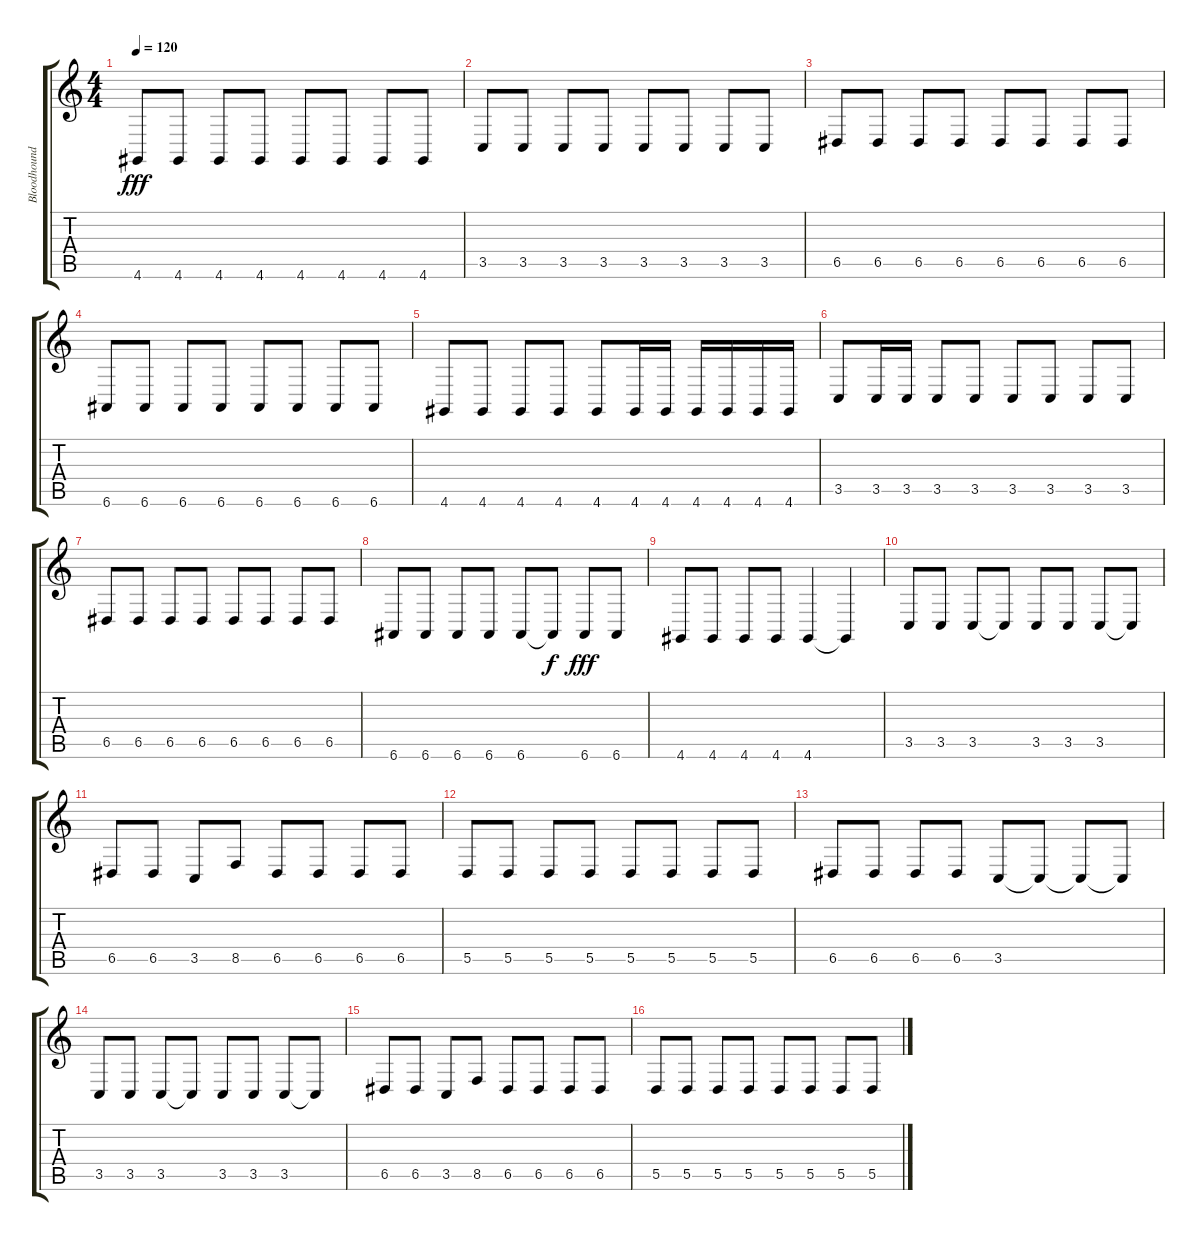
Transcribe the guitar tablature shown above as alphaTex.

\track ("Bloodhound Gang" "Bloodhound") {instrument bassoon}
\staff {score tabs}
\tuning (E4 B3 G3 D3 A2 E2) {hide}
\ts (4 4)
\tempo 120
\clef g2
\ks c
4.6.8{dy fff} 4.6.8 4.6.8 4.6.8 4.6.8 4.6.8 4.6.8 4.6.8 |
3.5.8 3.5.8 3.5.8 3.5.8 3.5.8 3.5.8 3.5.8 3.5.8 |
6.5.8 6.5.8 6.5.8 6.5.8 6.5.8 6.5.8 6.5.8 6.5.8 |
6.6.8 6.6.8 6.6.8 6.6.8 6.6.8 6.6.8 6.6.8 6.6.8 |
4.6.8 4.6.8 4.6.8 4.6.8 4.6.8 4.6.16 4.6.16 4.6.16 4.6.16 4.6.16 4.6.16 |
3.5.8 3.5.16 3.5.16 3.5.8 3.5.8 3.5.8 3.5.8 3.5.8 3.5.8 |
6.5.8 6.5.8 6.5.8 6.5.8 6.5.8 6.5.8 6.5.8 6.5.8 |
6.6.8 6.6.8 6.6.8 6.6.8 6.6.8 6.6{t}.8{dy f} 6.6.8{dy fff} 6.6.8 |
4.6.8 4.6.8 4.6.8 4.6.8 4.6.4 4.6{t}.4 |
3.5.8 3.5.8 3.5.8 3.5{t}.8 3.5.8 3.5.8 3.5.8 3.5{t}.8 |
6.5.8 6.5.8 3.5.8 8.5.8 6.5.8 6.5.8 6.5.8 6.5.8 |
5.5.8 5.5.8 5.5.8 5.5.8 5.5.8 5.5.8 5.5.8 5.5.8 |
6.5.8 6.5.8 6.5.8 6.5.8 3.5.8 3.5{t}.8 3.5{t}.8 3.5{t}.8 |
3.5.8 3.5.8 3.5.8 3.5{t}.8 3.5.8 3.5.8 3.5.8 3.5{t}.8 |
6.5.8 6.5.8 3.5.8 8.5.8 6.5.8 6.5.8 6.5.8 6.5.8 |
5.5.8 5.5.8 5.5.8 5.5.8 5.5.8 5.5.8 5.5.8 5.5.8
